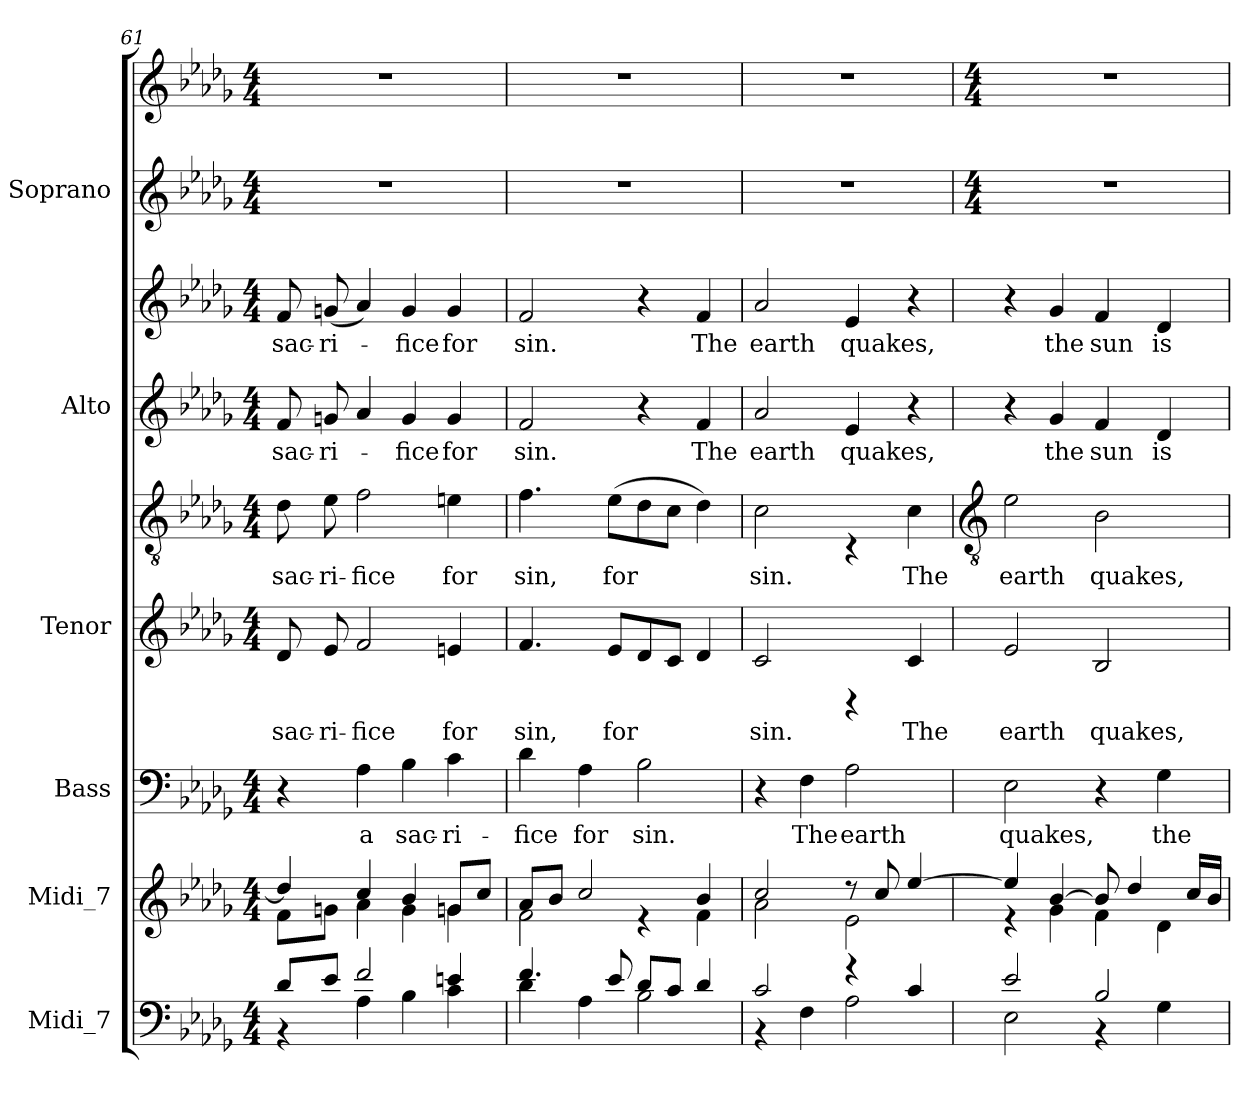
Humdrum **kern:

**kern	**kern	**kern	**text	**kern	**text	**kern	**text	**kern	**text	**kern	**text	**kern	**kern
*part6	*part5	*part4	*part4	*part3	*part3	*part3	*part3	*part2	*part2	*part2	*part2	*part1	*part1
*staff9	*staff8	*staff7	*staff7	*staff6	*staff6	*staff5	*staff5	*staff4	*staff4	*staff3	*staff3	*staff2	*staff1
*I"Midi_7	*I"Midi_7	*I"Bass	*	*I"Tenor	*	*	*	*I"Alto	*	*	*	*I"Soprano	*
*	*	*I'B	*	*I'T	*	*	*	*I'A	*	*	*	*I'S	*
*clefF4	*clefG2	*clefF4	*	*	*	*clefGv2	*	*clefG2	*	*clefG2	*	*clefG2	*clefG2
*k[b-e-a-d-g-]	*k[b-e-a-d-g-]	*k[b-e-a-d-g-]	*	*k[b-e-a-d-g-]	*	*k[b-e-a-d-g-]	*	*k[b-e-a-d-g-]	*	*k[b-e-a-d-g-]	*	*k[b-e-a-d-g-]	*k[b-e-a-d-g-]
*D-:	*D-:	*D-:	*	*D-:	*	*D-:	*	*D-:	*	*D-:	*	*D-:	*D-:
*M4/4	*M4/4	*M4/4	*	*M4/4	*	*M4/4	*	*M4/4	*	*M4/4	*	*M4/4	*M4/4
=61	=61	=61	=61	=61	=61	=61	=61	=61	=61	=61	=61	=61	=61
*^	*^	*	*	*	*	*	*	*	*	*	*	*	*
!	!	!	!	!	!	!	!LO:LY:b	!	!LO:LY:b	!	!LO:LY:b	!	!LO:LY:b	!	!
8d-/L	4r	4dd-/]	8f\L	4r	.	8d-	sac-	8d-	sac-	8f	sac-	8f	sac-	1r	1r
!	!	!	!	!	!	!	!LO:LY:b	!	!LO:LY:b	!	!LO:LY:b	!	!LO:LY:b	!	!
8e-/J	.	.	8gn\J	.	.	8e-	-ri-	8e-	-ri-	8gnL	-ri-	(<8gnL	-ri-	.	.
!	!	!	!	!	!LO:LY:b	!	!LO:LY:b	!	!LO:LY:b	!	!	!	!	!	!
2f/	4A-\	4cc/	4a-\	4A-	a	2f	-fice	2f	-fice	4a-	.	4a-)	.	.	.
!	!	!	!	!	!LO:LY:b	!	!	!	!	!	!LO:LY:b	!	!LO:LY:b	!	!
.	4B-\	4b-/	4g\	4B-	sac-	.	.	.	.	4g	fice	4g	fice	.	.
!	!	!	!	!	!LO:LY:b	!	!LO:LY:b	!	!LO:LY:b	!	!LO:LY:b	!	!LO:LY:b	!	!
4en/	4c\	8gn/L	4g\	4c	-ri-	4en	for	4en	for	4g	for	4g	for	.	.
.	.	8cc/J	.	.	.	.	.	.	.	.	.	.	.	.	.
=62	=62	=62	=62	=62	=62	=62	=62	=62	=62	=62	=62	=62	=62	=62	=62
!	!	!	!	!	!LO:LY:b	!	!LO:LY:b	!	!LO:LY:b	!	!LO:LY:b	!	!LO:LY:b	!	!
4.f/	4d-\	8a-/L	2f\	4d-	-fice	4.f	sin,	4.f	sin,	2f	sin.	2f	sin.	1r	1r
.	.	8b-/J	.	.	.	.	.	.	.	.	.	.	.	.	.
!	!	!	!	!	!LO:LY:b	!	!	!	!	!	!	!	!	!	!
.	4A-\	2cc/	.	4A-	for	.	.	.	.	.	.	.	.	.	.
!	!	!	!	!	!	!	!LO:LY:b	!	!LO:LY:b	!	!	!	!	!	!
8e-/	.	.	.	.	.	8e-L	for	(>8e-L	for	.	.	.	.	.	.
!	!	!	!	!	!LO:LY:b	!	!	!	!	!	!	!	!	!	!
8d-/L	2B-\	.	4r	2B-	sin.	8d-	.	8d-	.	4r	.	4r	.	.	.
8c/J	.	.	.	.	.	8cJ	.	8cJ	.	.	.	.	.	.	.
!	!	!	!	!	!	!	!	!	!	!	!LO:LY:b	!	!LO:LY:b	!	!
4d-/	.	4b-/	4f\	.	.	4d-	.	4d-)	.	4f	The	4f	The	.	.
=63	=63	=63	=63	=63	=63	=63	=63	=63	=63	=63	=63	=63	=63	=63	=63
!	!	!	!	!	!	!	!LO:LY:b	!	!LO:LY:b	!	!LO:LY:b	!	!LO:LY:b	!	!
2c/	4r	2cc/	2a-\	4r	.	2c	sin.	2c	sin.	2a-	earth	2a-	earth	1r	1r
!	!	!	!	!	!LO:LY:b	!	!	!	!	!	!	!	!	!	!
.	4F\	.	.	4F	The	.	.	.	.	.	.	.	.	.	.
!	!	!	!	!	!LO:LY:b	!	!	!	!	!	!LO:LY:b	!	!LO:LY:b	!	!
4r	2A-\	8r	2e-\	2A-	earth	4rBB	.	4rBB	.	4e-	quakes,	4e-	quakes,	.	.
.	.	8cc/	.	.	.	.	.	.	.	.	.	.	.	.	.
!	!	!	!	!	!	!	!LO:LY:b	!	!LO:LY:b	!	!	!	!	!	!
4c/	.	[4ee-/	.	.	.	4c	The	4c	The	4r	.	4r	.	.	.
!!LO:LB:g=z
=64	=64	=64	=64	=64	=64	=64	=64	=64	=64	=64	=64	=64	=64	=64	=64
*	*	*	*	*	*	*	*	*clefGv2	*	*	*	*	*	*	*
*	*	*	*	*	*	*	*	*	*	*	*	*	*	*M4/4	*M4/4
!	!	!	!	!	!LO:LY:b	!	!LO:LY:b	!	!LO:LY:b	!	!	!	!	!	!
2e-/	2E-\	4ee-/]	4r	2E-	quakes,	2e-	earth	2e-	earth	4r	.	4r	.	1r	1r
!	!	!	!	!	!	!	!	!	!	!	!LO:LY:b	!	!LO:LY:b	!	!
.	.	[4b-/	4g-\	.	.	.	.	.	.	4g-	the	4g-	the	.	.
!	!	!	!	!	!	!	!LO:LY:b	!	!LO:LY:b	!	!LO:LY:b	!	!LO:LY:b	!	!
2B-/	4r	8b-/]	4f\	4r	.	2B-	quakes,	2B-	quakes,	4f	sun	4f	sun	.	.
.	.	4dd-/	.	.	.	.	.	.	.	.	.	.	.	.	.
!	!	!	!	!	!LO:LY:b	!	!	!	!	!	!LO:LY:b	!	!LO:LY:b	!	!
.	4G-\	.	4d-\	4G-	the	.	.	.	.	4d-	is	4d-	is	.	.
.	.	16cc/LL	.	.	.	.	.	.	.	.	.	.	.	.	.
.	.	16b-/JJ	.	.	.	.	.	.	.	.	.	.	.	.	.
*v	*v	*	*	*	*	*	*	*	*	*	*	*	*	*	*
*	*v	*v	*	*	*	*	*	*	*	*	*	*	*	*
=	=	=	=	=	=	=	=	=	=	=	=	=	=
*-	*-	*-	*-	*-	*-	*-	*-	*-	*-	*-	*-	*-	*-
